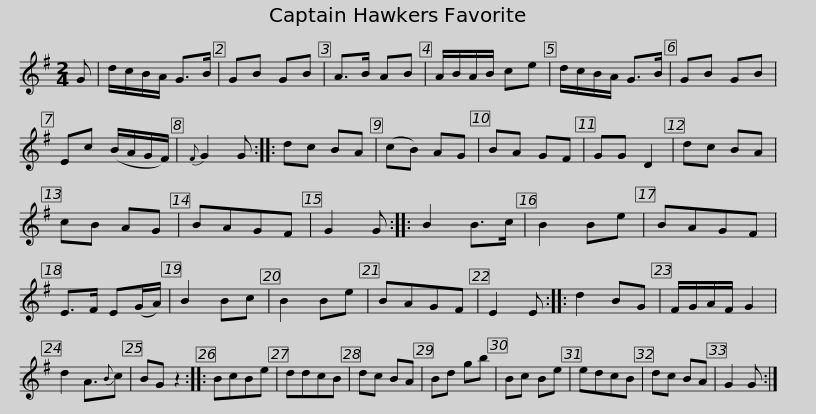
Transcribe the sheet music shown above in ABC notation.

X:1
L:1/8
M:2/4
I:linebreak $
K:G
V:1 treble
V:1
 G | d/c/B/A/ G>B | GB GB | A>B AB | A/B/A/B/ ce | %5
 d/c/B/A/ G>B | GB GB | Ec (B/A/G/F/) |{F} G2 G ::$ dc BA | %10
 (cB) AG | BA GF | GG D2 | dc BA | cB AG | %15
 BAGF | G2 G :: B2 B>c | B2 Be | BAGF |$ %20
 E>F E(G/A/) | B2 Bc | B2 Be | BAGF | E2 E :: %25
 d2 BG | F/G/A/F/ G2 | d2 A3/2{B}c | BG z2 :: BcBe | %30
 ddcB |$ dc BA | Bd gb | Bc Be | edcB | %35
 dc BA | G2 G :| %37
